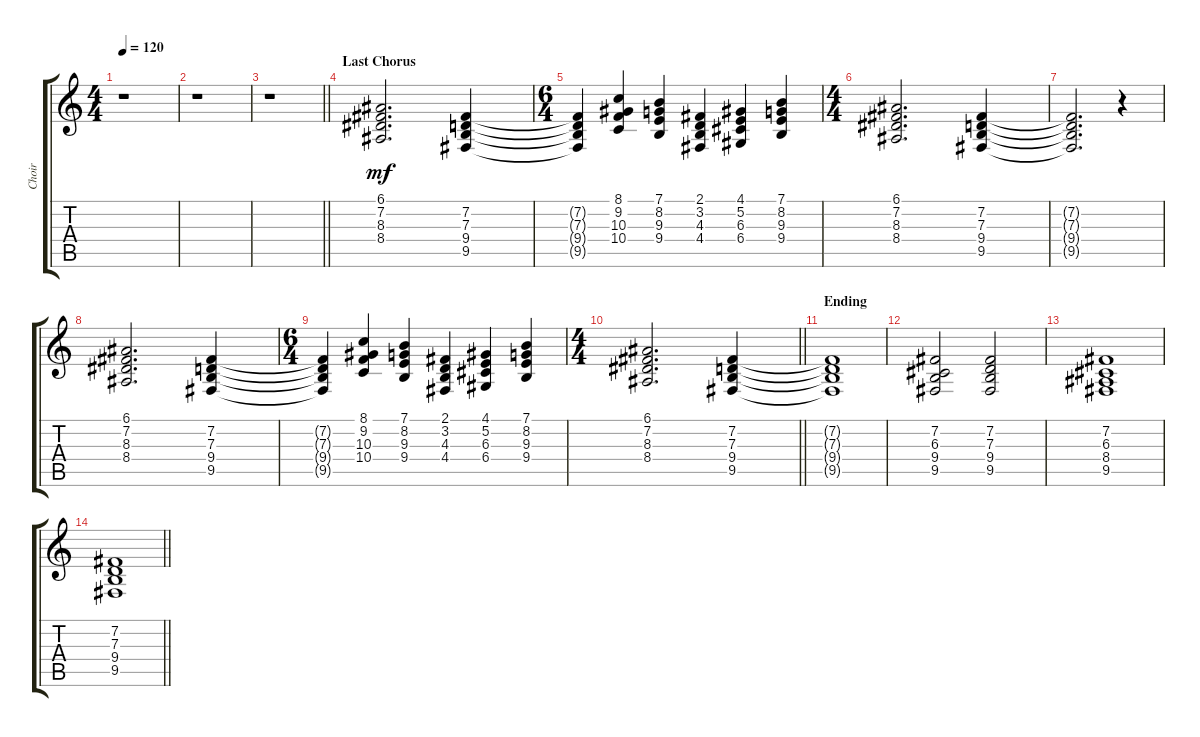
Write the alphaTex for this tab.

\track ("Choir" "Choir") {instrument choiraahs}
\staff {score tabs}
\tuning (E4 B3 G3 D3 A2 E2) {hide}
\ts (4 4)
\tempo 120
\clef g2
\ks c
r.1{dy mp} |
r.1 |
\barLineRight lightlight
r.1 |
\section ("" "Last Chorus")
(6.1 7.2 8.3 8.4).2{d dy mf} (7.2 7.3 9.4 9.5).4 |
\ts (6 4)
(7.2{t} 7.3{t} 9.4{t} 9.5{t}).4 (8.1 9.2 10.3 10.4).4 (7.1 8.2 9.3 9.4).4 (2.1 3.2 4.3 4.4).4 (4.1 5.2 6.3 6.4).4 (7.1 8.2 9.3 9.4).4 |
\ts (4 4)
(6.1 7.2 8.3 8.4).2{d} (7.2 7.3 9.4 9.5).4 |
(7.2{t} 7.3{t} 9.4{t} 9.5{t}).2{d} r.4 |
(6.1 7.2 8.3 8.4).2{d} (7.2 7.3 9.4 9.5).4 |
\ts (6 4)
(7.2{t} 7.3{t} 9.4{t} 9.5{t}).4 (8.1 9.2 10.3 10.4).4 (7.1 8.2 9.3 9.4).4 (2.1 3.2 4.3 4.4).4 (4.1 5.2 6.3 6.4).4 (7.1 8.2 9.3 9.4).4 |
\ts (4 4)
\barLineRight lightlight
(6.1 7.2 8.3 8.4).2{d} (7.2 7.3 9.4 9.5).4 |
\section ("" "Ending")
(7.2{t} 7.3{t} 9.4{t} 9.5{t}).1 |
(7.2 6.3 9.4 9.5).2 (7.2 7.3 9.4 9.5).2 |
(7.2 6.3 8.4 9.5).1 |
\barLineRight lightlight
(7.2 7.3 9.4 9.5).1
